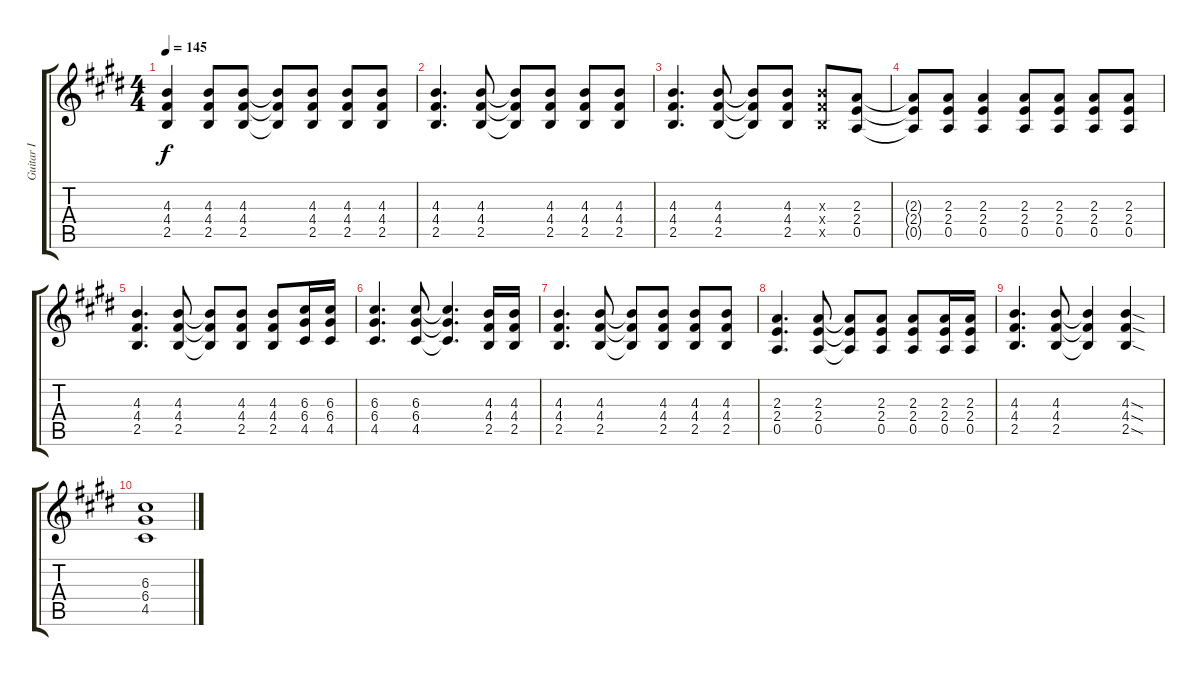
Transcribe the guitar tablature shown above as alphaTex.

\track ("Guitar I" "Guitar I") {instrument overdrivenguitar}
\staff {score tabs}
\tuning (E4 B3 G3 D3 A2 E2) {hide}
\ts (4 4)
\tempo 145
\clef g2
\ks e
(4.3 4.4 2.5).4{dy f} (4.3 4.4 2.5).8 (4.3 4.4 2.5).8 (4.3{t} 4.4{t} 2.5{t}).8 (4.3 4.4 2.5).8 (4.3 4.4 2.5).8 (4.3 4.4 2.5).8 |
(4.3 4.4 2.5).4{d} (4.3 4.4 2.5).8 (4.3{t} 4.4{t} 2.5{t}).8 (4.3 4.4 2.5).8 (4.3 4.4 2.5).8 (4.3 4.4 2.5).8 |
(4.3 4.4 2.5).4{d} (4.3 4.4 2.5).8 (4.3{t} 4.4{t} 2.5{t}).8 (4.3 4.4 2.5).8 (4.3{x} 4.4{x} 2.5{x}).8 (2.3 2.4 0.5).8 |
(2.3{t} 2.4{t} 0.5{t}).8 (2.3 2.4 0.5).8 (2.3 2.4 0.5).4 (2.3 2.4 0.5).8 (2.3 2.4 0.5).8 (2.3 2.4 0.5).8 (2.3 2.4 0.5).8 |
(4.3 4.4 2.5).4{d} (4.3 4.4 2.5).8 (4.3{t} 4.4{t} 2.5{t}).8 (4.3 4.4 2.5).8 (4.3 4.4 2.5).8 (6.3 6.4 4.5).16 (6.3 6.4 4.5).16 |
(6.3 6.4 4.5).4{d} (6.3 6.4 4.5).8 (6.3{t} 6.4{t} 4.5{t}).4{d} (4.3 4.4 2.5).16 (4.3 4.4 2.5).16 |
(4.3 4.4 2.5).4{d} (4.3 4.4 2.5).8 (4.3{t} 4.4{t} 2.5{t}).8 (4.3 4.4 2.5).8 (4.3 4.4 2.5).8 (4.3 4.4 2.5).8 |
(2.3 2.4 0.5).4{d} (2.3 2.4 0.5).8 (2.3{t} 2.4{t} 0.5{t}).8 (2.3 2.4 0.5).8 (2.3 2.4 0.5).8 (2.3 2.4 0.5).16 (2.3 2.4 0.5).16 |
(4.3 4.4 2.5).4{d} (4.3 4.4 2.5).8 (4.3{t} 4.4{t} 2.5{t}).4 (4.3{sod} 4.4{sod} 2.5{sod}).4 |
(6.3 6.4 4.5).1
